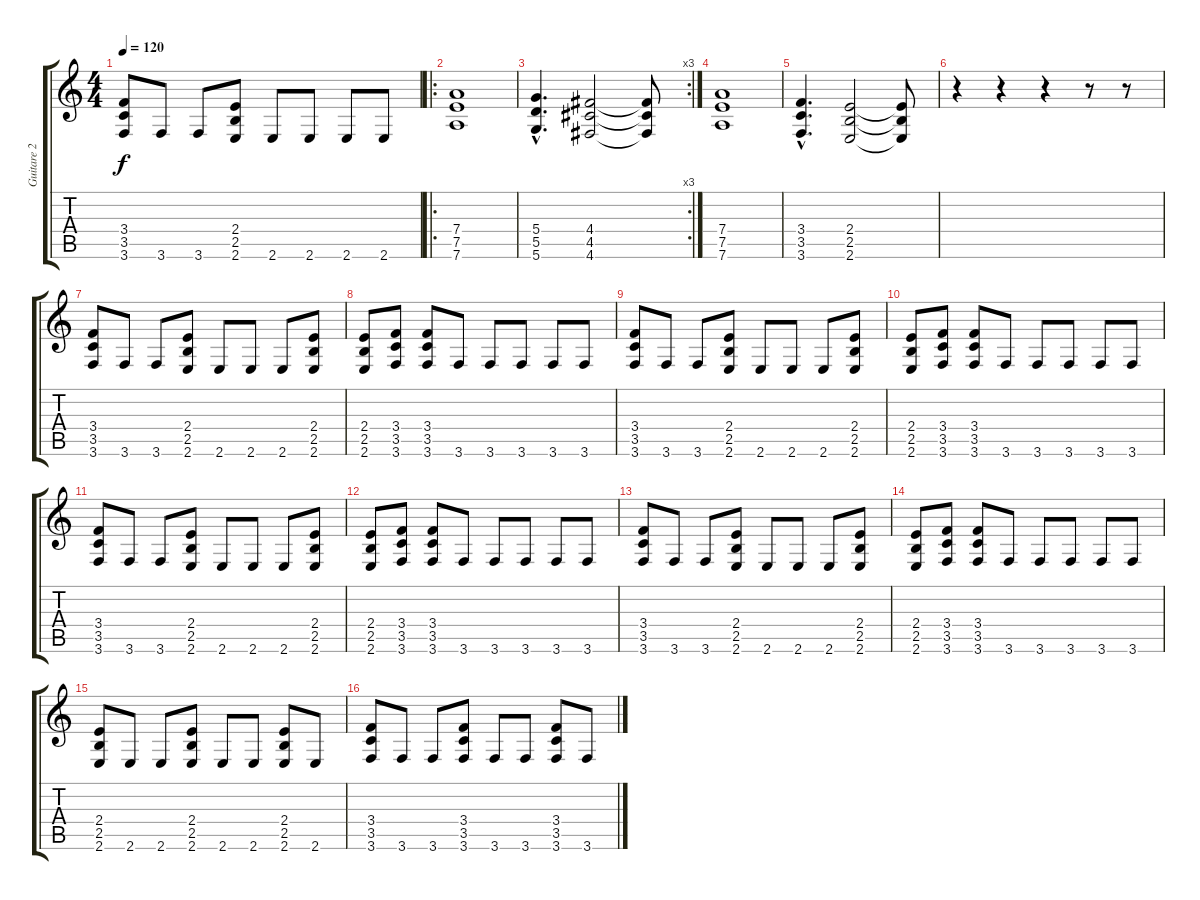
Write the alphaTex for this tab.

\track ("Guitare 2" "Guitare 2") {instrument distortionguitar}
\staff {score tabs}
\tuning (E4 B3 G3 D3 A2 D2) {hide}
\ts (4 4)
\tempo 120
\clef g2
\ks c
(3.4 3.5 3.6).8{dy f} 3.6.8 3.6.8 (2.4 2.5 2.6).8 2.6.8 2.6.8 2.6.8 2.6.8 |
\ro
(7.4 7.5 7.6).1 |
\rc 3
(5.4{hac} 5.5{hac} 5.6{hac}).4{d} (4.4 4.5 4.6).2 (4.4{t} 4.5{t} 4.6{t}).8 |
(7.4 7.5 7.6).1 |
(3.4{hac} 3.5{hac} 3.6{hac}).4{d} (2.4 2.5 2.6).2 (2.4{t} 2.5{t} 2.6{t}).8 |
r.4 r.4 r.4 r.8 r.8 |
(3.4 3.5 3.6).8 3.6.8 3.6.8 (2.4 2.5 2.6).8 2.6.8 2.6.8 2.6.8 (2.4 2.5 2.6).8 |
(2.4 2.5 2.6).8 (3.4 3.5 3.6).8 (3.4 3.5 3.6).8 3.6.8 3.6.8 3.6.8 3.6.8 3.6.8 |
(3.4 3.5 3.6).8 3.6.8 3.6.8 (2.4 2.5 2.6).8 2.6.8 2.6.8 2.6.8 (2.4 2.5 2.6).8 |
(2.4 2.5 2.6).8 (3.4 3.5 3.6).8 (3.4 3.5 3.6).8 3.6.8 3.6.8 3.6.8 3.6.8 3.6.8 |
(3.4 3.5 3.6).8 3.6.8 3.6.8 (2.4 2.5 2.6).8 2.6.8 2.6.8 2.6.8 (2.4 2.5 2.6).8 |
(2.4 2.5 2.6).8 (3.4 3.5 3.6).8 (3.4 3.5 3.6).8 3.6.8 3.6.8 3.6.8 3.6.8 3.6.8 |
(3.4 3.5 3.6).8 3.6.8 3.6.8 (2.4 2.5 2.6).8 2.6.8 2.6.8 2.6.8 (2.4 2.5 2.6).8 |
(2.4 2.5 2.6).8 (3.4 3.5 3.6).8 (3.4 3.5 3.6).8 3.6.8 3.6.8 3.6.8 3.6.8 3.6.8 |
(2.4 2.5 2.6).8 2.6.8 2.6.8 (2.4 2.5 2.6).8 2.6.8 2.6.8 (2.4 2.5 2.6).8 2.6.8 |
(3.4 3.5 3.6).8 3.6.8 3.6.8 (3.4 3.5 3.6).8 3.6.8 3.6.8 (3.4 3.5 3.6).8 3.6.8
